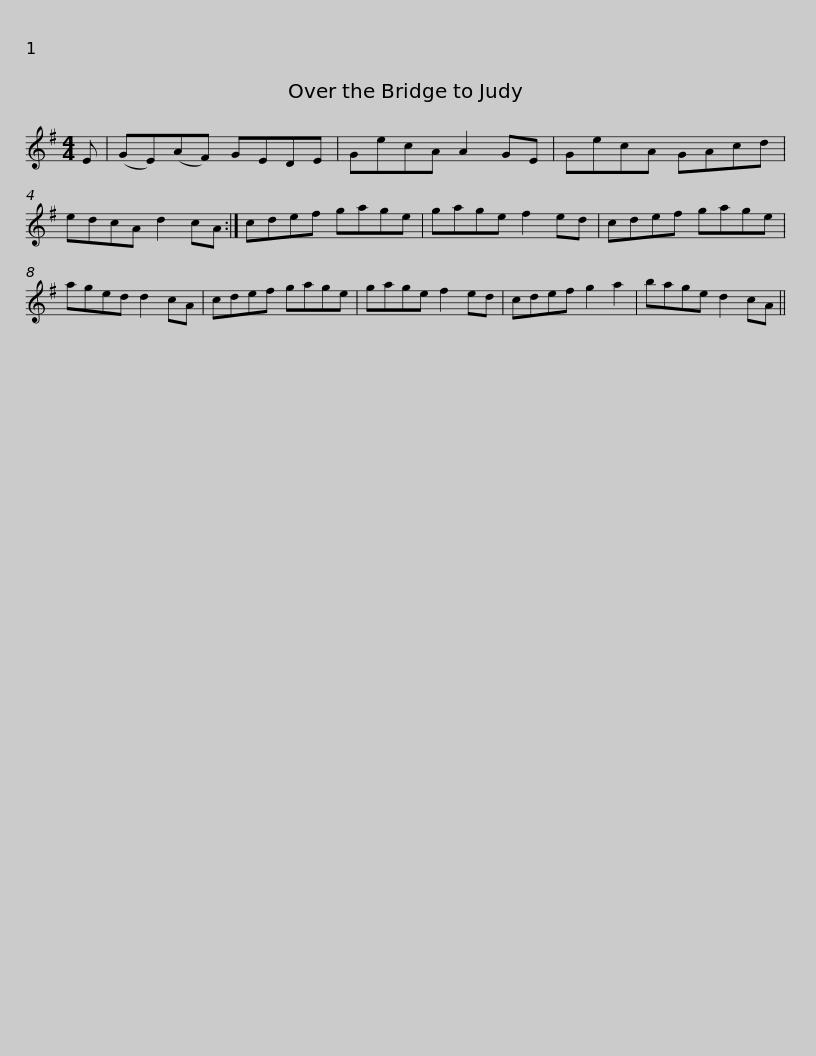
X:1
L:1/8
M:4/4
I:linebreak $
K:G
V:1 treble
V:1
 E | (GE)(AF) GEDE | GecA A2 GE | GecA GAcd | edcA d2 cA :| %5
 cdef gage |$ gage f2 ed | cdef gage | aged d2 cA | cdef gage | %10
 gage f2 ed | cdef g2 a2 |$ bage d2 cA || %13
